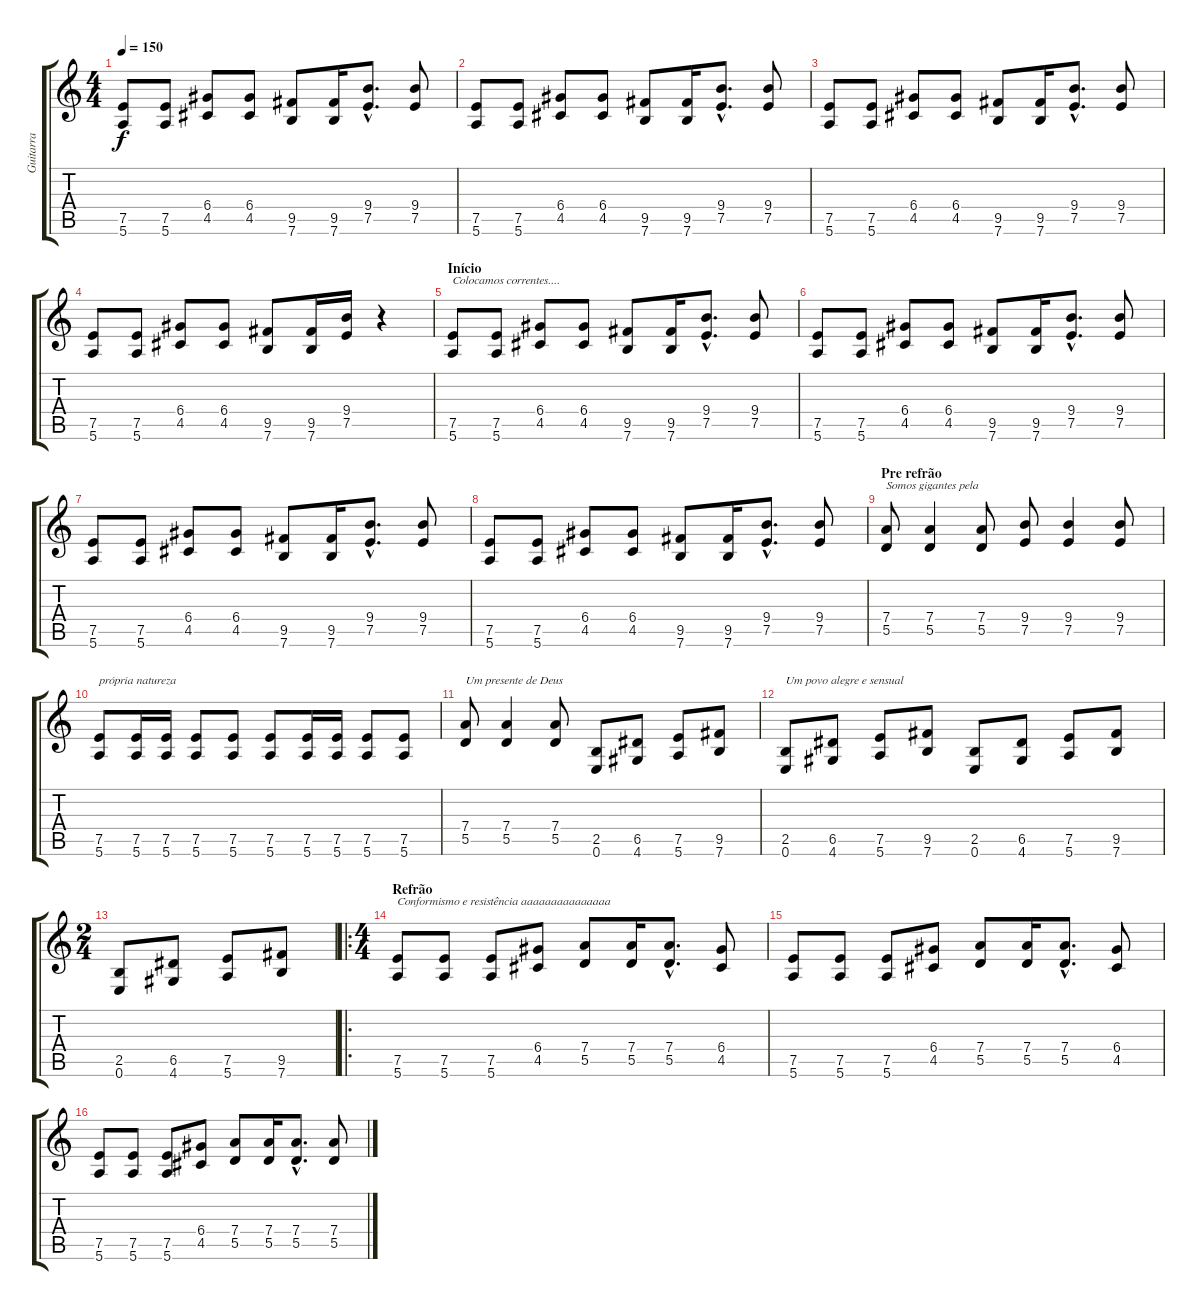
\track ("Guitarra" "Guitarra") {instrument distortionguitar}
\staff {score tabs}
\tuning (E4 B3 G3 D3 A2 E2) {hide}
\ts (4 4)
\tempo 150
\clef g2
\ks c
(7.5 5.6).8{dy f instrument distortionguitar} (7.5 5.6).8 (6.4 4.5).8 (6.4 4.5).8 (9.5 7.6).8 (9.5 7.6).16 (9.4{hac} 7.5{hac}).8{d} (9.4 7.5).8 |
(7.5 5.6).8 (7.5 5.6).8 (6.4 4.5).8 (6.4 4.5).8 (9.5 7.6).8 (9.5 7.6).16 (9.4{hac} 7.5{hac}).8{d} (9.4 7.5).8 |
(7.5 5.6).8 (7.5 5.6).8 (6.4 4.5).8 (6.4 4.5).8 (9.5 7.6).8 (9.5 7.6).16 (9.4{hac} 7.5{hac}).8{d} (9.4 7.5).8 |
(7.5 5.6).8 (7.5 5.6).8 (6.4 4.5).8 (6.4 4.5).8 (9.5 7.6).8 (9.5 7.6).16 (9.4 7.5).16 r.4 |
\section ("" "Início")
(7.5 5.6).8{txt "Colocamos correntes...."} (7.5 5.6).8 (6.4 4.5).8 (6.4 4.5).8 (9.5 7.6).8 (9.5 7.6).16 (9.4{hac} 7.5{hac}).8{d} (9.4 7.5).8 |
(7.5 5.6).8 (7.5 5.6).8 (6.4 4.5).8 (6.4 4.5).8 (9.5 7.6).8 (9.5 7.6).16 (9.4{hac} 7.5{hac}).8{d} (9.4 7.5).8 |
(7.5 5.6).8 (7.5 5.6).8 (6.4 4.5).8 (6.4 4.5).8 (9.5 7.6).8 (9.5 7.6).16 (9.4{hac} 7.5{hac}).8{d} (9.4 7.5).8 |
(7.5 5.6).8 (7.5 5.6).8 (6.4 4.5).8 (6.4 4.5).8 (9.5 7.6).8 (9.5 7.6).16 (9.4{hac} 7.5{hac}).8{d} (9.4 7.5).8 |
\section ("" "Pre refrão")
(7.4 5.5).8{txt "Somos gigantes pela"} (7.4 5.5).4 (7.4 5.5).8 (9.4 7.5).8 (9.4 7.5).4 (9.4 7.5).8 |
(7.5 5.6).8{txt "própria natureza"} (7.5 5.6).16 (7.5 5.6).16 (7.5 5.6).8 (7.5 5.6).8 (7.5 5.6).8 (7.5 5.6).16 (7.5 5.6).16 (7.5 5.6).8 (7.5 5.6).8 |
(7.4 5.5).8{txt "Um presente de Deus"} (7.4 5.5).4 (7.4 5.5).8 (2.5 0.6).8 (6.5 4.6).8 (7.5 5.6).8 (9.5 7.6).8 |
(2.5 0.6).8{txt "Um povo alegre e sensual"} (6.5 4.6).8 (7.5 5.6).8 (9.5 7.6).8 (2.5 0.6).8 (6.5 4.6).8 (7.5 5.6).8 (9.5 7.6).8 |
\ts (2 4)
(2.5 0.6).8 (6.5 4.6).8 (7.5 5.6).8 (9.5 7.6).8 |
\ro
\ts (4 4)
\section ("" "Refrão")
(7.5 5.6).8{txt "Conformismo e resistência aaaaaaaaaaaaaaa"} (7.5 5.6).8 (7.5 5.6).8 (6.4 4.5).8 (7.4 5.5).8 (7.4 5.5).16 (7.4{hac} 5.5{hac}).8{d} (6.4 4.5).8 |
(7.5 5.6).8 (7.5 5.6).8 (7.5 5.6).8 (6.4 4.5).8 (7.4 5.5).8 (7.4 5.5).16 (7.4{hac} 5.5{hac}).8{d} (6.4 4.5).8 |
(7.5 5.6).8 (7.5 5.6).8 (7.5 5.6).8 (6.4 4.5).8 (7.4 5.5).8 (7.4 5.5).16 (7.4{hac} 5.5{hac}).8{d} (7.4 5.5).8
